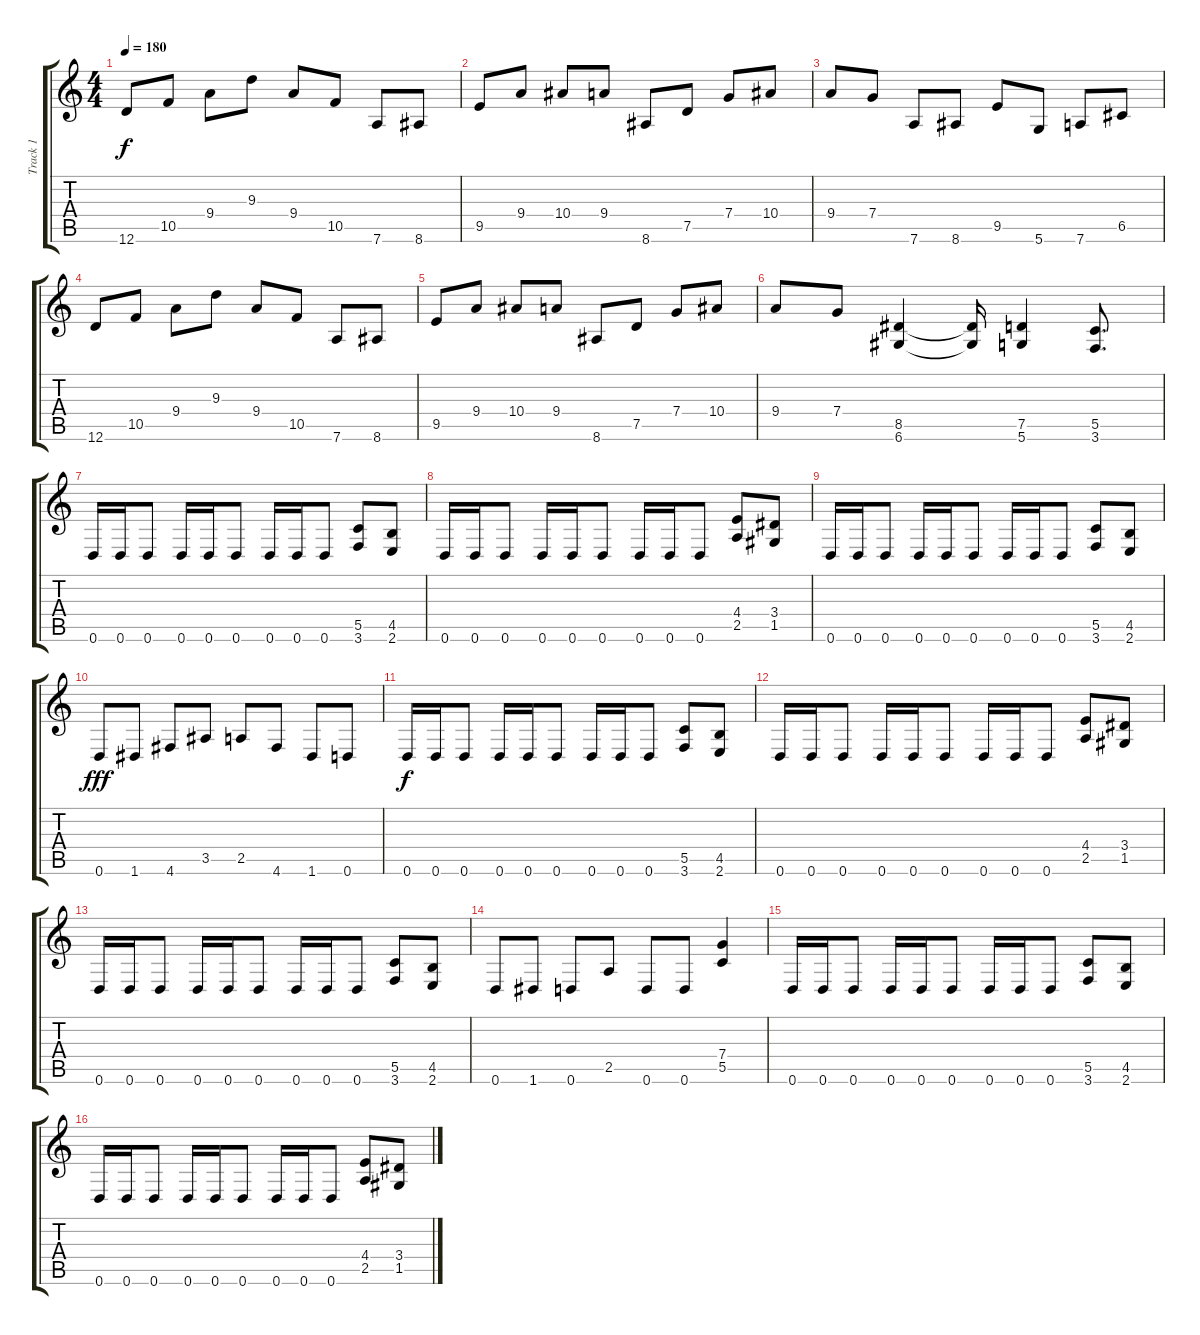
\track ("Track 1" "Track 1") {instrument distortionguitar}
\staff {score tabs}
\tuning (D4 A3 F3 C3 G2 D2) {hide}
\ts (4 4)
\tempo 180
\clef g2
\ks c
12.6.8{dy f instrument distortionguitar} 10.5.8 9.4.8 9.3.8 9.4.8 10.5.8 7.6.8 8.6.8 |
9.5.8 9.4.8 10.4.8 9.4.8 8.6.8 7.5.8 7.4.8 10.4.8 |
9.4.8 7.4.8 7.6.8 8.6.8 9.5.8 5.6.8 7.6.8 6.5.8 |
12.6.8 10.5.8 9.4.8 9.3.8 9.4.8 10.5.8 7.6.8 8.6.8 |
9.5.8 9.4.8 10.4.8 9.4.8 8.6.8 7.5.8 7.4.8 10.4.8 |
9.4.8 7.4.8 (8.5 6.6).4 (8.5{t} 6.6{t}).16 (7.5 5.6).4 (5.5 3.6).8{d} |
0.6.16 0.6.16 0.6.8 0.6.16 0.6.16 0.6.8 0.6.16 0.6.16 0.6.8 (5.5 3.6).8 (4.5 2.6).8 |
0.6.16 0.6.16 0.6.8 0.6.16 0.6.16 0.6.8 0.6.16 0.6.16 0.6.8 (4.4 2.5).8 (3.4 1.5).8 |
0.6.16 0.6.16 0.6.8 0.6.16 0.6.16 0.6.8 0.6.16 0.6.16 0.6.8 (5.5 3.6).8 (4.5 2.6).8 |
0.6.8{dy fff} 1.6.8 4.6.8 3.5.8 2.5.8 4.6.8 1.6.8 0.6.8 |
0.6.16{dy f} 0.6.16 0.6.8 0.6.16 0.6.16 0.6.8 0.6.16 0.6.16 0.6.8 (5.5 3.6).8 (4.5 2.6).8 |
0.6.16 0.6.16 0.6.8 0.6.16 0.6.16 0.6.8 0.6.16 0.6.16 0.6.8 (4.4 2.5).8 (3.4 1.5).8 |
0.6.16 0.6.16 0.6.8 0.6.16 0.6.16 0.6.8 0.6.16 0.6.16 0.6.8 (5.5 3.6).8 (4.5 2.6).8 |
0.6.8 1.6.8 0.6.8 2.5.8 0.6.8 0.6.8 (7.4 5.5).4 |
0.6.16 0.6.16 0.6.8 0.6.16 0.6.16 0.6.8 0.6.16 0.6.16 0.6.8 (5.5 3.6).8 (4.5 2.6).8 |
0.6.16 0.6.16 0.6.8 0.6.16 0.6.16 0.6.8 0.6.16 0.6.16 0.6.8 (4.4 2.5).8 (3.4 1.5).8
